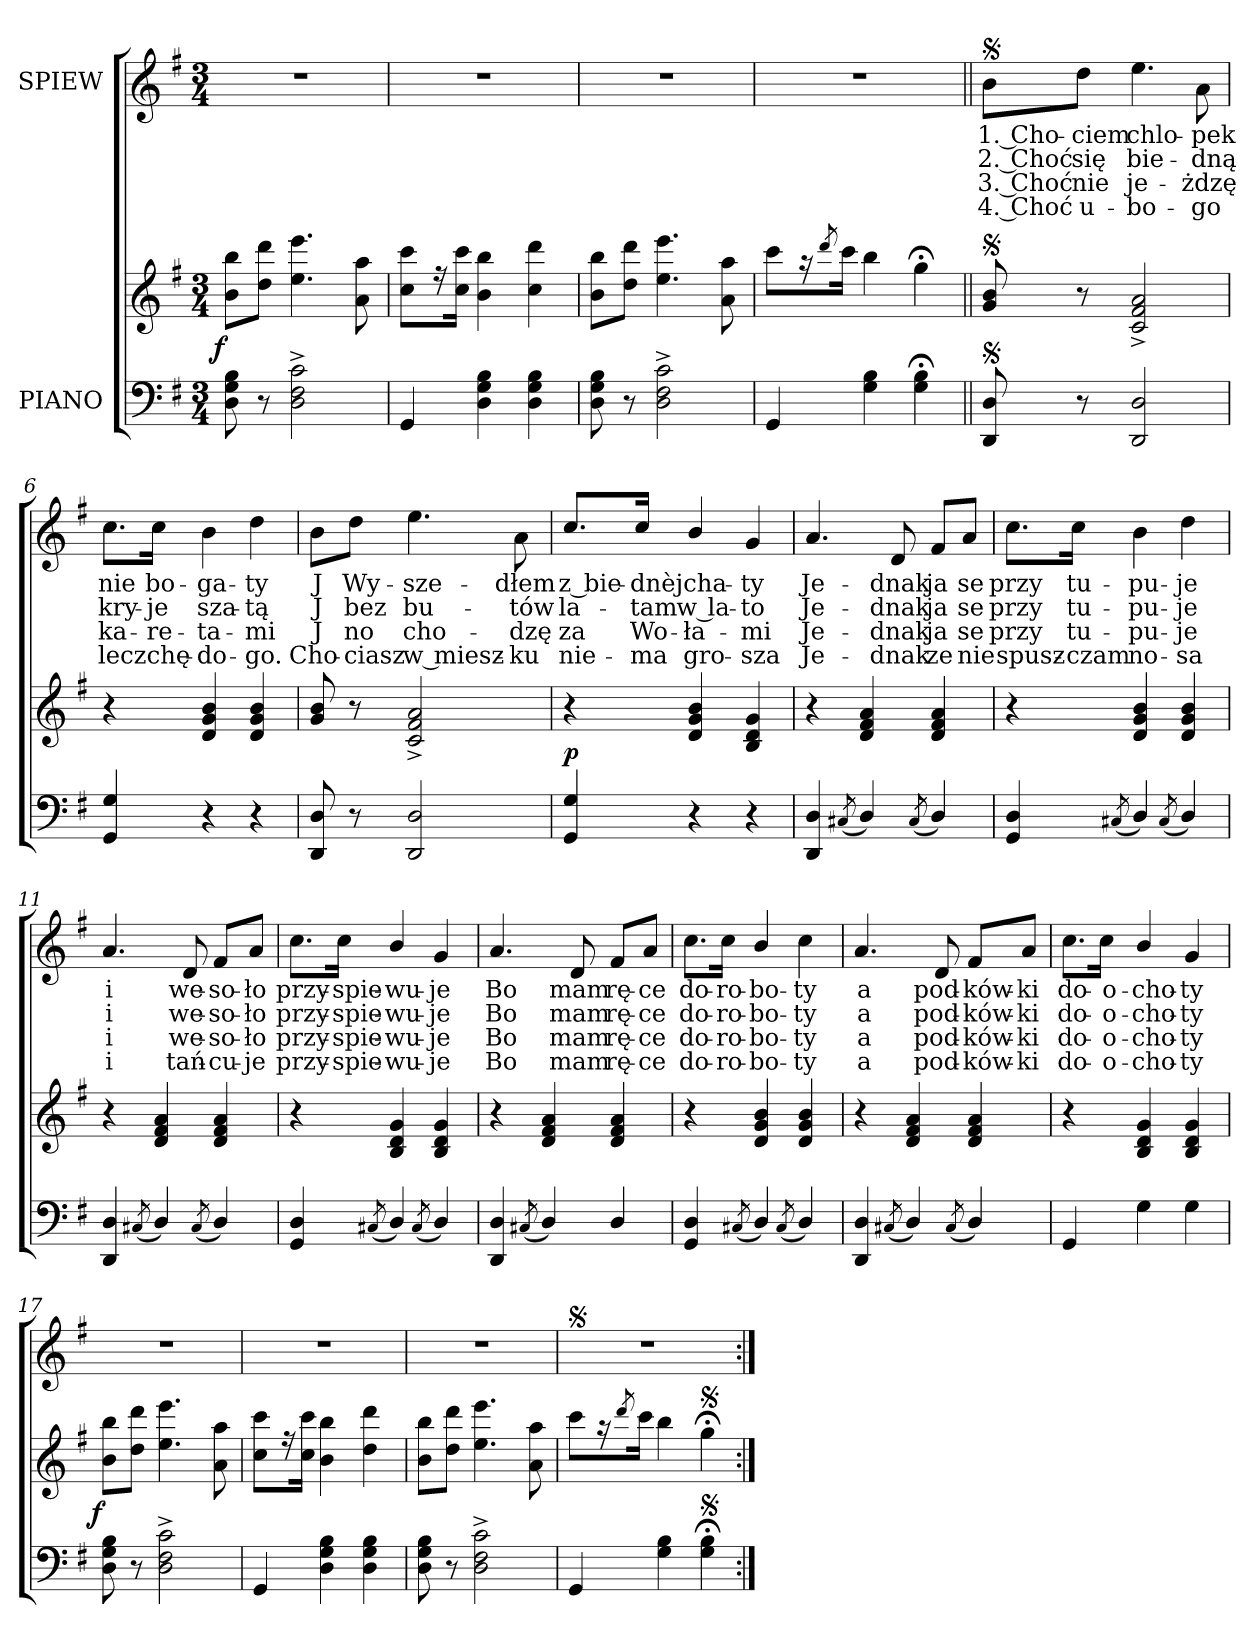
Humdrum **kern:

**kern	**kern	**dynam	**kern	**text	**text	**text	**text
*part2	*part2	*part2	*part1	*part1	*part1	*part1	*part1
*staff3	*staff2	*staff2/3	*staff1	*staff1	*staff1	*staff1	*staff1
*I"PIANO	*	*	*I"SPIEW	*	*	*	*
*clefF4	*clefG2	*	*clefG2	*	*	*	*
*k[f#]	*k[f#]	*	*k[f#]	*	*	*	*
*G:	*G:	*	*G:	*	*	*	*
*M3/4	*M3/4	*	*M3/4	*	*	*	*
=1	=1	=1	=1	=1	=1	=1	=1
!	!	!LO:DY:rj	!	!	!	!	!
8D\ 8G\ 8B\	8b\ 8bb\L	f	2.r	.	.	.	.
8r	8dd\ 8ddd\J	.	.	.	.	.	.
2D^\ 2F#^\ 2c^\	4.ee\ 4.eee\	.	.	.	.	.	.
.	8a\ 8aa\	.	.	.	.	.	.
=2	=2	=2	=2	=2	=2	=2	=2
4GG/	8cc\ 8ccc\L	.	2.r	.	.	.	.
.	16r	.	.	.	.	.	.
.	16cc\ 16ccc\Jk	.	.	.	.	.	.
4D\ 4G\ 4B\	4b\ 4bb\	.	.	.	.	.	.
4D\ 4G\ 4B\	4cc\ 4ddd\	.	.	.	.	.	.
=3	=3	=3	=3	=3	=3	=3	=3
8D\ 8G\ 8B\	8b\ 8bb\L	.	2.r	.	.	.	.
8r	8dd\ 8ddd\J	.	.	.	.	.	.
2D^\ 2F#^\ 2c^\	4.ee\ 4.eee\	.	.	.	.	.	.
.	8a\ 8aa\	.	.	.	.	.	.
=4	=4	=4	=4	=4	=4	=4	=4
4GG/	8ccc\L	.	2.r	.	.	.	.
.	16r	.	.	.	.	.	.
.	8qddd/	.	.	.	.	.	.
.	16ccc\Jk	.	.	.	.	.	.
4G\ 4B\	4bb\	.	.	.	.	.	.
4G;<\ 4B;<\	4gg;<\	.	.	.	.	.	.
=5||	=5||	=5||	=5||	=5||	=5||	=5||	=5||
!	!	!	!LO:TX:a:t=[segno]	!	!	!	!
!	!LO:TX:a:t=[segno]	!	!	!	!	!	!
!LO:TX:a:t=[segno]	!	!	!	!	!	!	!
8DD/ 8D/	8g/ 8b/	.	8b\L	1. Cho-	2. Choć	3. Choć	4. Choć
8r	8r	.	8dd\J	-ciem	się	nie	u-
2DD/ 2D/	2c^/ 2f#^/ 2a^/	.	4.ee\	chlo-	bie-	je-	-bo-
.	.	.	8a\	-pek	-dną	-żdzę	-go
=6	=6	=6	=6	=6	=6	=6	=6
4GG/ 4G/	4r	.	8.cc\L	nie	kry-	ka-	lecz
.	.	.	16cc\Jk	bo-	-je	-re-	chę-
4r	4d/ 4g/ 4b/	.	4b\	-ga-	sza-	-ta-	-do-
4r	4d/ 4g/ 4b/	.	4dd\	-ty	-tą	-mi	-go.
=7	=7	=7	=7	=7	=7	=7	=7
8DD/ 8D/	8g/ 8b/	.	8b\L	J	J	J	Cho-
8r	8r	.	8dd\J	Wy-	bez	no	-ciasz
2DD/ 2D/	2c^/ 2f#^/ 2a^/	.	4.ee\	-sze-	bu-	cho-	w miesz-
.	.	.	8a\	-dłem	-tów	-dzę	-ku
=8	=8	=8	=8	=8	=8	=8	=8
4GG/ 4G/	4r	p	8.cc/L	z bie-	la-	za	nie-
.	.	.	16cc/Jk	-dnèj	-tam	Wo-	-ma
4r	4d/ 4g/ 4b/	.	4b/	cha-	w la-	-ła-	gro-
4r	4B/ 4d/ 4g/	.	4g/	-ty	-to	-mi	-sza
=9	=9	=9	=9	=9	=9	=9	=9
!	!	!	!	!	!LO:LY:i	!LO:LY:i	!
4DD/ 4D/	4r	.	4.a/	Je-	Je-	Je-	Je-
(8qC#X/	.	.	.	.	.	.	.
4D/)	4d/ 4f#/ 4a/	.	.	.	.	.	.
!	!	!	!	!	!LO:LY:i	!LO:LY:i	!
.	.	.	8d/	-dnak	-dnak	-dnak	-dnak
(8qC#/	.	.	.	.	.	.	.
!	!	!	!	!	!LO:LY:i	!LO:LY:i	!
4D/)	4d/ 4f#/ 4a/	.	8f#/L	ja	ja	ja	ze
!	!	!	!	!	!LO:LY:i	!LO:LY:i	!
.	.	.	8a/J	se	se	se	nie
=10	=10	=10	=10	=10	=10	=10	=10
!	!	!	!	!	!LO:LY:i	!LO:LY:i	!
4GG/ 4D/	4r	.	8.cc\L	przy	przy	przy	spusz-
!	!	!	!	!	!LO:LY:i	!LO:LY:i	!
.	.	.	16cc\Jk	tu-	tu-	tu-	-czam
(8qC#X/	.	.	.	.	.	.	.
!	!	!	!	!	!LO:LY:i	!LO:LY:i	!
4D/)	4d/ 4g/ 4b/	.	4b\	-pu-	-pu-	-pu-	no-
(8qC#/	.	.	.	.	.	.	.
!	!	!	!	!	!LO:LY:i	!LO:LY:i	!
4D/)	4d/ 4g/ 4b/	.	4dd\	-je	-je	-je	-sa
=11	=11	=11	=11	=11	=11	=11	=11
!	!	!	!	!	!LO:LY:i	!LO:LY:i	!
4DD/ 4D/	4r	.	4.a/	i	i	i	i
(8qC#X/	.	.	.	.	.	.	.
4D/)	4d/ 4f#/ 4a/	.	.	.	.	.	.
!	!	!	!	!	!LO:LY:i	!LO:LY:i	!
.	.	.	8d/	we-	we-	we-	tań-
(8qC#/	.	.	.	.	.	.	.
!	!	!	!	!	!LO:LY:i	!LO:LY:i	!
4D/)	4d/ 4f#/ 4a/	.	8f#/L	-so-	-so-	-so-	-cu-
!	!	!	!	!	!LO:LY:i	!LO:LY:i	!
.	.	.	8a/J	-ło	-ło	-ło	-je
=12	=12	=12	=12	=12	=12	=12	=12
!	!	!	!	!	!LO:LY:i	!LO:LY:i	!
4GG/ 4D/	4r	.	8.cc\L	przy-	przy-	przy-	przy-
!	!	!	!	!	!LO:LY:i	!LO:LY:i	!
.	.	.	16cc\Jk	-spie-	-spie-	-spie-	-spie-
(8qC#X/	.	.	.	.	.	.	.
!	!	!	!	!	!LO:LY:i	!LO:LY:i	!
4D/)	4B/ 4d/ 4g/	.	4b/	-wu-	-wu-	-wu-	-wu-
(8qC#/	.	.	.	.	.	.	.
!	!	!	!	!	!LO:LY:i	!LO:LY:i	!
4D/)	4B/ 4d/ 4g/	.	4g/	-je	-je	-je	-je
=13	=13	=13	=13	=13	=13	=13	=13
!	!	!	!	!	!LO:LY:i	!LO:LY:i	!LO:LY:i
4DD/ 4D/	4r	.	4.a/	Bo	Bo	Bo	Bo
(8qC#X/	.	.	.	.	.	.	.
4D/)	4d/ 4f#/ 4a/	.	.	.	.	.	.
!	!	!	!	!	!LO:LY:i	!LO:LY:i	!LO:LY:i
.	.	.	8d/	mam	mam	mam	mam
!	!	!	!	!	!LO:LY:i	!LO:LY:i	!LO:LY:i
4D/	4d/ 4f#/ 4a/	.	8f#/L	rę-	rę-	rę-	rę-
!	!	!	!	!	!LO:LY:i	!LO:LY:i	!LO:LY:i
.	.	.	8a/J	-ce	-ce	-ce	-ce
=14	=14	=14	=14	=14	=14	=14	=14
!	!	!	!	!	!LO:LY:i	!LO:LY:i	!LO:LY:i
4GG/ 4D/	4r	.	8.cc\L	do-	do-	do-	do-
!	!	!	!	!	!LO:LY:i	!LO:LY:i	!LO:LY:i
.	.	.	16cc\Jk	-ro-	-ro-	-ro-	-ro-
(8qC#X/	.	.	.	.	.	.	.
!	!	!	!	!	!LO:LY:i	!LO:LY:i	!LO:LY:i
4D/)	4d/ 4g/ 4b/	.	4b/	-bo-	-bo-	-bo-	-bo-
(8qC#/	.	.	.	.	.	.	.
!	!	!	!	!	!LO:LY:i	!LO:LY:i	!LO:LY:i
4D/)	4d/ 4g/ 4b/	.	4cc\	-ty	-ty	-ty	-ty
=15	=15	=15	=15	=15	=15	=15	=15
!	!	!	!	!	!LO:LY:i	!LO:LY:i	!LO:LY:i
4DD/ 4D/	4r	.	4.a/	a	a	a	a
(8qC#X/	.	.	.	.	.	.	.
4D/)	4d/ 4f#/ 4a/	.	.	.	.	.	.
!	!	!	!	!	!LO:LY:i	!LO:LY:i	!LO:LY:i
.	.	.	8d/	pod-	pod-	pod-	pod-
(8qC#/	.	.	.	.	.	.	.
!	!	!	!	!	!LO:LY:i	!LO:LY:i	!LO:LY:i
4D/)	4d/ 4f#/ 4a/	.	8f#/L	-ków-	-ków-	-ków-	-ków-
!	!	!	!	!	!LO:LY:i	!LO:LY:i	!LO:LY:i
.	.	.	8a/J	-ki	-ki	-ki	-ki
=16	=16	=16	=16	=16	=16	=16	=16
!	!	!	!	!	!LO:LY:i	!LO:LY:i	!LO:LY:i
4GG/	4r	.	8.cc\L	do-	do-	do-	do-
!	!	!	!	!	!LO:LY:i	!LO:LY:i	!LO:LY:i
.	.	.	16cc\Jk	-o-	-o-	-o-	-o-
!	!	!	!	!	!LO:LY:i	!LO:LY:i	!LO:LY:i
4G\	4B/ 4d/ 4g/	.	4b/	-cho-	-cho-	-cho-	-cho-
!	!	!	!	!	!LO:LY:i	!LO:LY:i	!LO:LY:i
4G\	4B/ 4d/ 4g/	.	4g/	-ty	-ty	-ty	-ty
=17	=17	=17	=17	=17	=17	=17	=17
!	!	!LO:DY:rj	!	!	!	!	!
8D\ 8G\ 8B\	8b\ 8bb\L	f	2.r	.	.	.	.
8r	8dd\ 8ddd\J	.	.	.	.	.	.
2D^\ 2F#^\ 2c^\	4.ee\ 4.eee\	.	.	.	.	.	.
.	8a\ 8aa\	.	.	.	.	.	.
=18	=18	=18	=18	=18	=18	=18	=18
4GG/	8cc\ 8ccc\L	.	2.r	.	.	.	.
.	16r	.	.	.	.	.	.
.	16cc\ 16ccc\Jk	.	.	.	.	.	.
4D\ 4G\ 4B\	4b\ 4bb\	.	.	.	.	.	.
4D\ 4G\ 4B\	4dd\ 4ddd\	.	.	.	.	.	.
=19	=19	=19	=19	=19	=19	=19	=19
8D\ 8G\ 8B\	8b\ 8bb\L	.	2.r	.	.	.	.
8r	8dd\ 8ddd\J	.	.	.	.	.	.
2D^\ 2F#^\ 2c^\	4.ee\ 4.eee\	.	.	.	.	.	.
.	8a\ 8aa\	.	.	.	.	.	.
=20	=20	=20	=20	=20	=20	=20	=20
!	!	!	!LO:TX:a:t=[segno]	!	!	!	!
4GG/	8ccc\L	.	2.r	.	.	.	.
.	16r	.	.	.	.	.	.
.	8qddd/	.	.	.	.	.	.
.	16ccc\Jk	.	.	.	.	.	.
4G\ 4B\	4bb\	.	.	.	.	.	.
!	!LO:TX:a:t=[segno]	!	!	!	!	!	!
!LO:TX:a:t=[segno]	!	!	!	!	!	!	!
4G;<\ 4B;<\	4gg;<\	.	.	.	.	.	.
=:|!	=:|!	=:|!	=:|!	=:|!	=:|!	=:|!	=:|!
*-	*-	*-	*-	*-	*-	*-	*-
